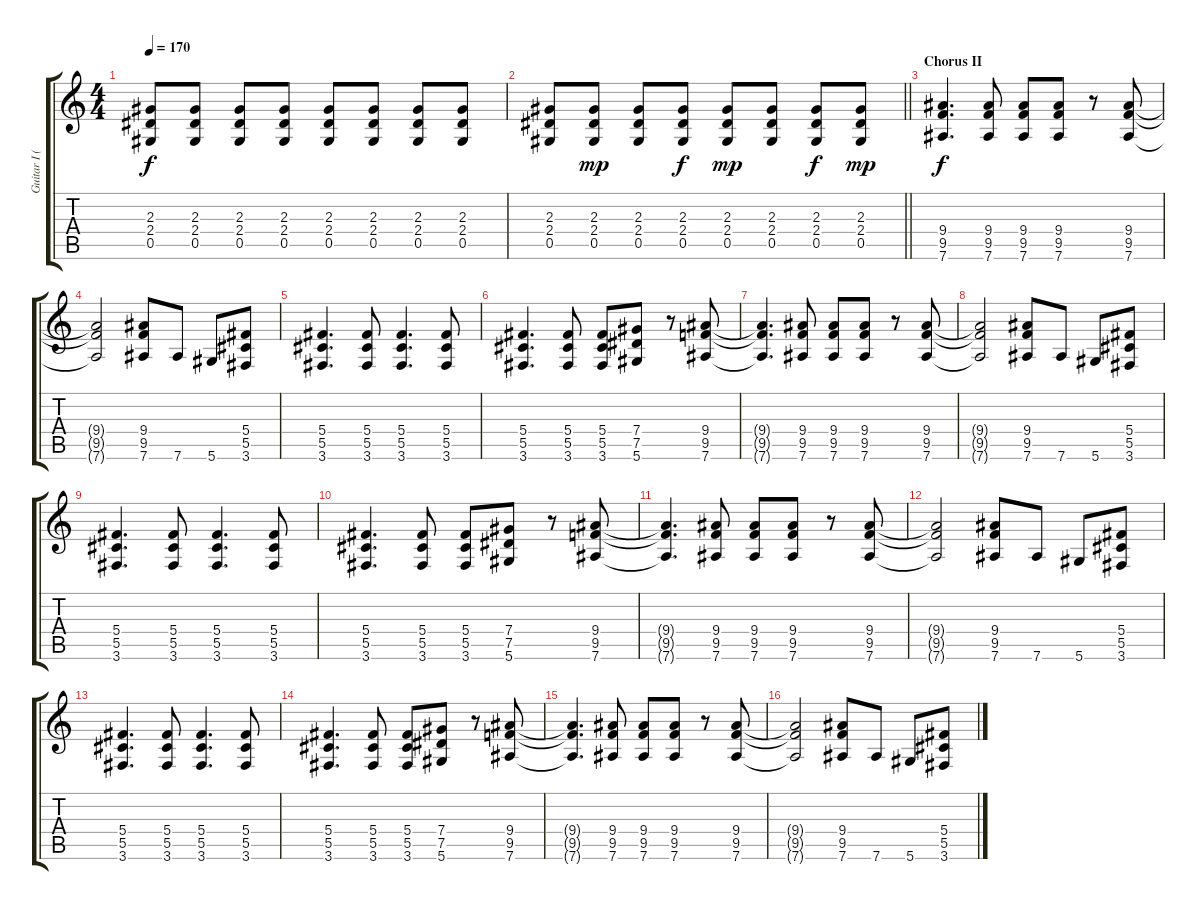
\track ("Guitar I (Izzy)" "Guitar I (") {instrument distortionguitar}
\staff {score tabs}
\tuning (Eb4 Bb3 Gb3 Db3 Ab2 Eb2) {hide}
\ts (4 4)
\tempo 170
\clef g2
\ks c
(2.3 2.4 0.5).8{dy f} (2.3 2.4 0.5).8 (2.3 2.4 0.5).8 (2.3 2.4 0.5).8 (2.3 2.4 0.5).8 (2.3 2.4 0.5).8 (2.3 2.4 0.5).8 (2.3 2.4 0.5).8 |
\barLineRight lightlight
(2.3 2.4 0.5).8 (2.3 2.4 0.5).8{dy mp} (2.3 2.4 0.5).8 (2.3 2.4 0.5).8{dy f} (2.3 2.4 0.5).8{dy mp} (2.3 2.4 0.5).8 (2.3 2.4 0.5).8{dy f} (2.3 2.4 0.5).8{dy mp} |
\section ("" "Chorus II")
(9.4 9.5 7.6).4{d dy f} (9.4 9.5 7.6).8 (9.4 9.5 7.6).8 (9.4 9.5 7.6).8 r.8 (9.4 9.5 7.6).8 |
(9.4{t} 9.5{t} 7.6{t}).2 (9.4 9.5 7.6).8 7.6.8 5.6.8 (5.4 5.5 3.6).8 |
(5.4 5.5 3.6).4{d} (5.4 5.5 3.6).8 (5.4 5.5 3.6).4{d} (5.4 5.5 3.6).8 |
(5.4 5.5 3.6).4{d} (5.4 5.5 3.6).8 (5.4 5.5 3.6).8 (7.4 7.5 5.6).8 r.8 (9.4 9.5 7.6).8 |
(9.4{t} 9.5{t} 7.6{t}).4{d} (9.4 9.5 7.6).8 (9.4 9.5 7.6).8 (9.4 9.5 7.6).8 r.8 (9.4 9.5 7.6).8 |
(9.4{t} 9.5{t} 7.6{t}).2 (9.4 9.5 7.6).8 7.6.8 5.6.8 (5.4 5.5 3.6).8 |
(5.4 5.5 3.6).4{d} (5.4 5.5 3.6).8 (5.4 5.5 3.6).4{d} (5.4 5.5 3.6).8 |
(5.4 5.5 3.6).4{d} (5.4 5.5 3.6).8 (5.4 5.5 3.6).8 (7.4 7.5 5.6).8 r.8 (9.4 9.5 7.6).8 |
(9.4{t} 9.5{t} 7.6{t}).4{d} (9.4 9.5 7.6).8 (9.4 9.5 7.6).8 (9.4 9.5 7.6).8 r.8 (9.4 9.5 7.6).8 |
(9.4{t} 9.5{t} 7.6{t}).2 (9.4 9.5 7.6).8 7.6.8 5.6.8 (5.4 5.5 3.6).8 |
(5.4 5.5 3.6).4{d} (5.4 5.5 3.6).8 (5.4 5.5 3.6).4{d} (5.4 5.5 3.6).8 |
(5.4 5.5 3.6).4{d} (5.4 5.5 3.6).8 (5.4 5.5 3.6).8 (7.4 7.5 5.6).8 r.8 (9.4 9.5 7.6).8 |
(9.4{t} 9.5{t} 7.6{t}).4{d} (9.4 9.5 7.6).8 (9.4 9.5 7.6).8 (9.4 9.5 7.6).8 r.8 (9.4 9.5 7.6).8 |
(9.4{t} 9.5{t} 7.6{t}).2 (9.4 9.5 7.6).8 7.6.8 5.6.8 (5.4 5.5 3.6).8
